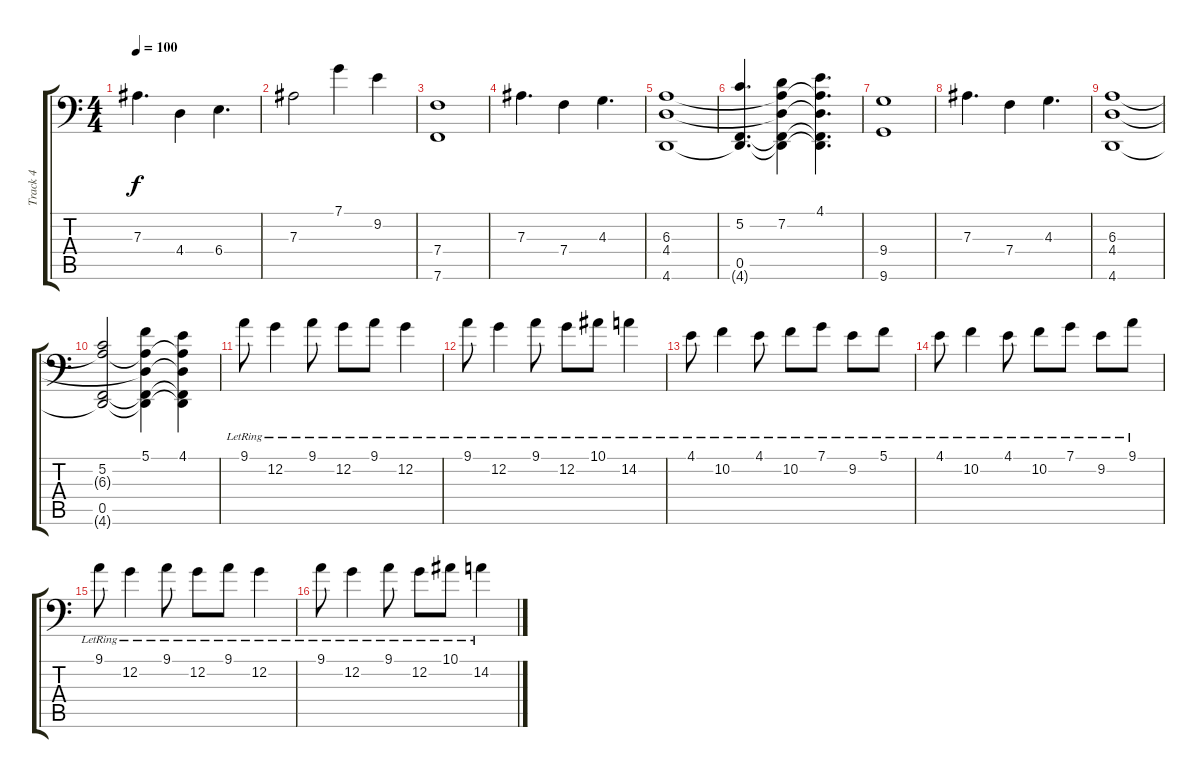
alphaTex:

\track ("Track 4" "Track 4") {instrument brightacousticpiano}
\staff {score tabs}
\tuning (C4 G3 Eb3 Bb2 F2 Bb1) {hide}
\ts (4 4)
\tempo 100
\clef f4
\ks c
7.3.4{d dy f} 4.4.4 6.4.4{d} |
7.3.2 7.1.4 9.2.4 |
(7.4 7.6).1 |
7.3.4{d} 7.4.4 4.3.4{d} |
(6.3 4.4 4.6).1 |
(5.2 0.5 4.6{t}).4{d} (7.2 6.3{t} 4.4{t} 0.5{t} 4.6{t}).4 (4.1 6.3{t} 4.4{t} 0.5{t} 4.6{t}).4{d} |
(9.4 9.6).1 |
7.3.4{d} 7.4.4 4.3.4{d} |
(6.3 4.4 4.6).1 |
(5.2 6.3{t} 0.5 4.6{t}).2 (5.1 6.3{t} 4.4{t} 0.5{t} 4.6{t}).4 (4.1 6.3{t} 4.4{t} 0.5{t} 4.6{t}).4 |
9.1{lr}.8 12.2{lr}.4 9.1{lr}.8 12.2{lr}.8 9.1{lr}.8 12.2{lr}.4 |
9.1{lr}.8 12.2{lr}.4 9.1{lr}.8 12.2{lr}.8 10.1{lr}.8 14.2{lr}.4 |
4.1{lr}.8 10.2{lr}.4 4.1{lr}.8 10.2{lr}.8 7.1{lr}.8 9.2{lr}.8 5.1{lr}.8 |
4.1{lr}.8 10.2{lr}.4 4.1{lr}.8 10.2{lr}.8 7.1{lr}.8 9.2{lr}.8 9.1{lr}.8 |
9.1{lr}.8 12.2{lr}.4 9.1{lr}.8 12.2{lr}.8 9.1{lr}.8 12.2{lr}.4 |
9.1{lr}.8 12.2{lr}.4 9.1{lr}.8 12.2{lr}.8 10.1{lr}.8 14.2{lr}.4
